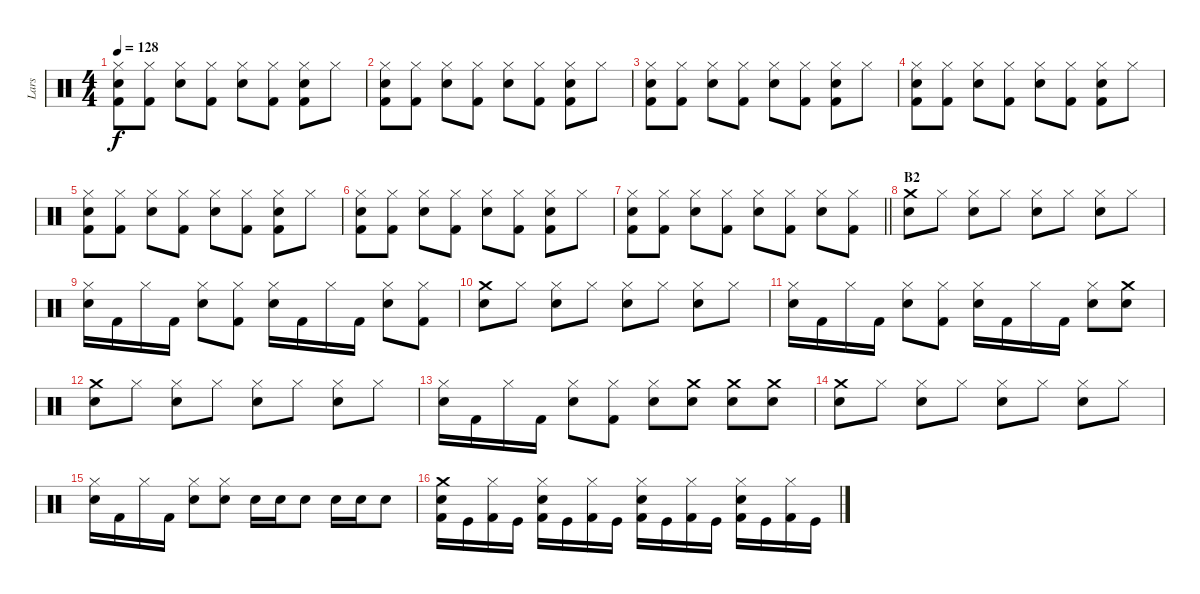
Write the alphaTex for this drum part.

\track ("Lars" "Lars") {instrument percussion}
\staff {score}
\articulation defaults
\ts (4 4)
\tempo 128
\clef neutral
\ks c
("Kick (hit) 2" "Snare (hit) 2" "Hi-Hat (closed)").8{dy f} ("Hi-Hat (closed)" "Kick (hit) 2").8 ("Snare (hit) 2" "Hi-Hat (closed)").8 ("Kick (hit) 2" "Hi-Hat (closed)").8 ("Hi-Hat (closed)" "Snare (hit) 2").8 ("Kick (hit) 2" "Hi-Hat (closed)").8 ("Kick (hit) 2" "Hi-Hat (closed)" "Snare (hit) 2").8 "Hi-Hat (closed)".8 |
("Kick (hit) 2" "Snare (hit) 2" "Hi-Hat (closed)").8 ("Hi-Hat (closed)" "Kick (hit) 2").8 ("Snare (hit) 2" "Hi-Hat (closed)").8 ("Kick (hit) 2" "Hi-Hat (closed)").8 ("Hi-Hat (closed)" "Snare (hit) 2").8 ("Kick (hit) 2" "Hi-Hat (closed)").8 ("Kick (hit) 2" "Hi-Hat (closed)" "Snare (hit) 2").8 "Hi-Hat (closed)".8 |
("Kick (hit) 2" "Snare (hit) 2" "Hi-Hat (closed)").8 ("Hi-Hat (closed)" "Kick (hit) 2").8 ("Snare (hit) 2" "Hi-Hat (closed)").8 ("Kick (hit) 2" "Hi-Hat (closed)").8 ("Hi-Hat (closed)" "Snare (hit) 2").8 ("Kick (hit) 2" "Hi-Hat (closed)").8 ("Kick (hit) 2" "Hi-Hat (closed)" "Snare (hit) 2").8 "Hi-Hat (closed)".8 |
("Kick (hit) 2" "Snare (hit) 2" "Hi-Hat (closed)").8 ("Hi-Hat (closed)" "Kick (hit) 2").8 ("Snare (hit) 2" "Hi-Hat (closed)").8 ("Kick (hit) 2" "Hi-Hat (closed)").8 ("Hi-Hat (closed)" "Snare (hit) 2").8 ("Kick (hit) 2" "Hi-Hat (closed)").8 ("Kick (hit) 2" "Hi-Hat (closed)" "Snare (hit) 2").8 "Hi-Hat (closed)".8 |
("Kick (hit) 2" "Snare (hit) 2" "Hi-Hat (closed)").8 ("Hi-Hat (closed)" "Kick (hit) 2").8 ("Snare (hit) 2" "Hi-Hat (closed)").8 ("Kick (hit) 2" "Hi-Hat (closed)").8 ("Hi-Hat (closed)" "Snare (hit) 2").8 ("Kick (hit) 2" "Hi-Hat (closed)").8 ("Kick (hit) 2" "Hi-Hat (closed)" "Snare (hit) 2").8 "Hi-Hat (closed)".8 |
("Kick (hit) 2" "Snare (hit) 2" "Hi-Hat (closed)").8 ("Hi-Hat (closed)" "Kick (hit) 2").8 ("Snare (hit) 2" "Hi-Hat (closed)").8 ("Kick (hit) 2" "Hi-Hat (closed)").8 ("Hi-Hat (closed)" "Snare (hit) 2").8 ("Kick (hit) 2" "Hi-Hat (closed)").8 ("Kick (hit) 2" "Hi-Hat (closed)" "Snare (hit) 2").8 "Hi-Hat (closed)".8 |
\barLineRight lightlight
("Kick (hit) 2" "Snare (hit) 2" "Hi-Hat (closed)").8 ("Hi-Hat (closed)" "Kick (hit) 2").8 ("Snare (hit) 2" "Hi-Hat (closed)").8 ("Kick (hit) 2" "Hi-Hat (closed)").8 ("Hi-Hat (closed)" "Snare (hit) 2").8 ("Kick (hit) 2" "Hi-Hat (closed)").8 ("Hi-Hat (closed)" "Snare (hit) 2").8 ("Kick (hit) 2" "Hi-Hat (closed)").8 |
\section ("" "B2")
("Crash medium (hit)" "Snare (hit) 2").8{volume 16 balance 8} "Hi-Hat (closed)".8 ("Snare (hit) 2" "Hi-Hat (closed)").8 "Hi-Hat (closed)".8 ("Snare (hit) 2" "Hi-Hat (closed)").8 "Hi-Hat (closed)".8 ("Snare (hit) 2" "Hi-Hat (closed)").8 "Hi-Hat (closed)".8 |
("Snare (hit) 2" "Hi-Hat (closed)").16 "Kick (hit) 2".16 "Hi-Hat (closed)".16 "Kick (hit) 2".16 ("Snare (hit) 2" "Hi-Hat (closed)").8 ("Kick (hit) 2" "Hi-Hat (closed)").8 ("Snare (hit) 2" "Hi-Hat (closed)").16 "Kick (hit) 2".16 "Hi-Hat (closed)".16 "Kick (hit) 2".16 ("Snare (hit) 2" "Hi-Hat (closed)").8 ("Kick (hit) 2" "Hi-Hat (closed)").8 |
("Crash medium (hit)" "Snare (hit) 2").8 "Hi-Hat (closed)".8 ("Snare (hit) 2" "Hi-Hat (closed)").8 "Hi-Hat (closed)".8 ("Snare (hit) 2" "Hi-Hat (closed)").8 "Hi-Hat (closed)".8 ("Snare (hit) 2" "Hi-Hat (closed)").8 "Hi-Hat (closed)".8 |
("Snare (hit) 2" "Hi-Hat (closed)").16 "Kick (hit) 2".16 "Hi-Hat (closed)".16 "Kick (hit) 2".16 ("Snare (hit) 2" "Hi-Hat (closed)").8 ("Kick (hit) 2" "Hi-Hat (closed)").8 ("Snare (hit) 2" "Hi-Hat (closed)").16 "Kick (hit) 2".16 "Hi-Hat (closed)".16 "Kick (hit) 2".16 ("Snare (hit) 2" "Hi-Hat (closed)").8 ("Snare (hit) 2" "Crash medium (hit)").8 |
("Crash medium (hit)" "Snare (hit) 2").8 "Hi-Hat (closed)".8 ("Snare (hit) 2" "Hi-Hat (closed)").8 "Hi-Hat (closed)".8 ("Snare (hit) 2" "Hi-Hat (closed)").8 "Hi-Hat (closed)".8 ("Snare (hit) 2" "Hi-Hat (closed)").8 "Hi-Hat (closed)".8 |
("Snare (hit) 2" "Hi-Hat (closed)").16 "Kick (hit) 2".16 "Hi-Hat (closed)".16 "Kick (hit) 2".16 ("Snare (hit) 2" "Hi-Hat (closed)").8 ("Kick (hit) 2" "Hi-Hat (closed)").8 ("Hi-Hat (closed)" "Snare (hit) 2").8 ("Crash medium (hit)" "Snare (hit) 2").8 ("Crash medium (hit)" "Snare (hit) 2").8 ("Crash medium (hit)" "Snare (hit) 2").8 |
("Crash medium (hit)" "Snare (hit) 2").8 "Hi-Hat (closed)".8 ("Snare (hit) 2" "Hi-Hat (closed)").8 "Hi-Hat (closed)".8 ("Snare (hit) 2" "Hi-Hat (closed)").8 "Hi-Hat (closed)".8 ("Snare (hit) 2" "Hi-Hat (closed)").8 "Hi-Hat (closed)".8 |
("Hi-Hat (closed)" "Snare (hit) 2").16 "Kick (hit) 2".16 "Hi-Hat (closed)".16 "Kick (hit) 2".16 ("Snare (hit) 2" "Hi-Hat (closed)").8 ("Hi-Hat (closed)" "Snare (hit) 2").8 "Snare (hit) 2".16 "Snare (hit) 2".16 "Snare (hit) 2".8 "Snare (hit) 2".16 "Snare (hit) 2".16 "Snare (hit) 2".8 |
("Snare (hit) 2" "Crash medium (hit)" "Kick (hit) 2").16 "Kick (hit)".16 ("Hi-Hat (closed)" "Kick (hit) 2").16 "Kick (hit)".16 ("Snare (hit) 2" "Hi-Hat (closed)" "Kick (hit) 2").16 "Kick (hit)".16 ("Hi-Hat (closed)" "Kick (hit) 2").16 "Kick (hit)".16 ("Snare (hit) 2" "Hi-Hat (closed)" "Kick (hit) 2").16 "Kick (hit)".16 ("Hi-Hat (closed)" "Kick (hit) 2").16 "Kick (hit)".16 ("Snare (hit) 2" "Hi-Hat (closed)" "Kick (hit) 2").16 "Kick (hit)".16 ("Hi-Hat (closed)" "Kick (hit) 2").16 "Kick (hit)".16
